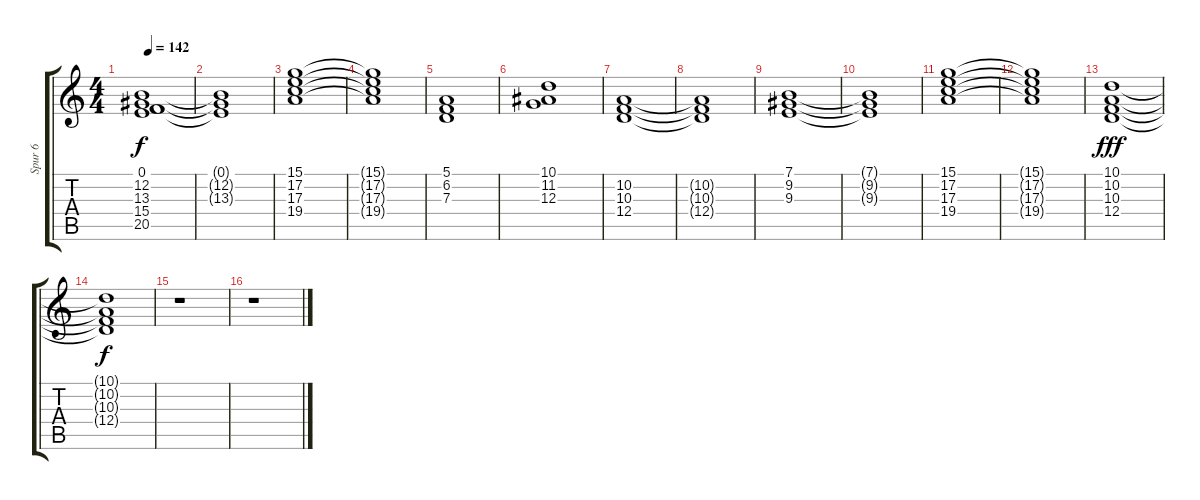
\track ("Spur 6" "Spur 6") {instrument stringensemble2}
\staff {score tabs}
\tuning (E4 B3 G3 D3 A2 E2) {hide}
\ts (4 4)
\tempo 142
\clef g2
\ks c
(0.1 12.2 13.3 15.4 20.5).1{dy f} |
(0.1{t} 12.2{t} 13.3{t}).1 |
(15.1 17.2 17.3 19.4).1 |
(15.1{t} 17.2{t} 17.3{t} 19.4{t}).1 |
(5.1 6.2 7.3).1 |
(10.1 11.2 12.3).1 |
(10.2 10.3 12.4).1 |
(10.2{t} 10.3{t} 12.4{t}).1 |
(7.1 9.2 9.3).1 |
(7.1{t} 9.2{t} 9.3{t}).1 |
(15.1 17.2 17.3 19.4).1 |
(15.1{t} 17.2{t} 17.3{t} 19.4{t}).1 |
(10.1 10.2 10.3 12.4).1{dy fff} |
(10.1{t} 10.2{t} 10.3{t} 12.4{t}).1{dy f} |
r.1 |
r.1
